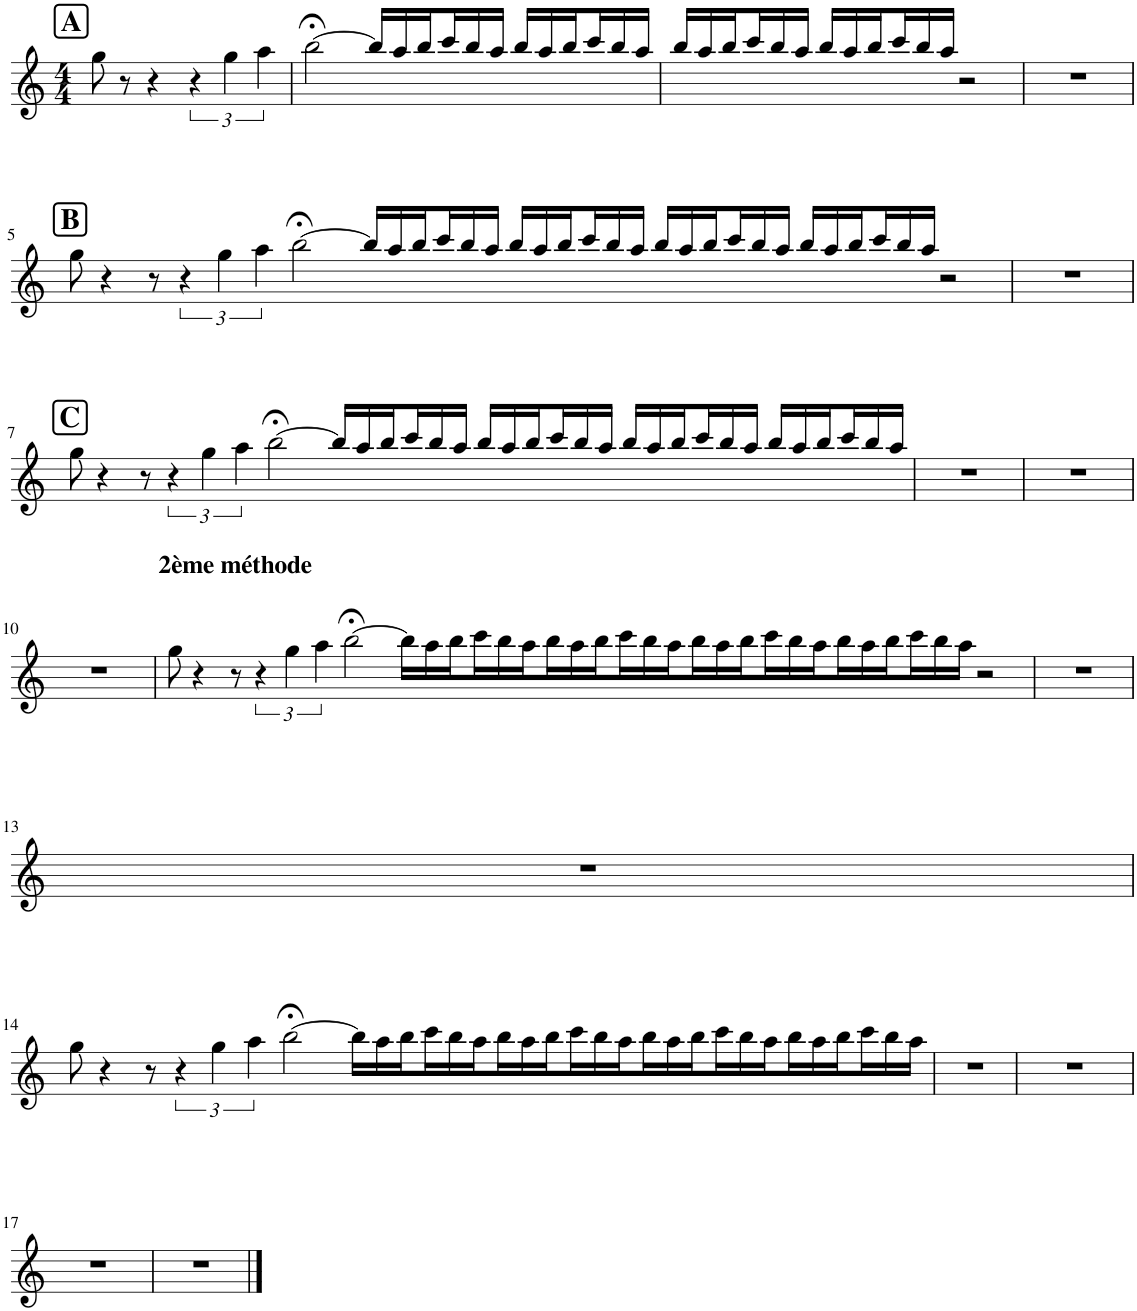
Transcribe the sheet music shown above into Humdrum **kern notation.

**kern
*part1
*staff1
*I"Bb Clarinet
*I'Bb Cl.
*clefG2
*ITrd1c2
*k[]
*M4/4
!!LO:REH:place=s1:a:B:cj:fs=14:t=A
=1
8gg\
8r
4r
6r
6gg\
6aa\
=2
[2bb;<\
24bb/LL]
24aa/
24bb/
*Xbrackettup
24ccc/
24bb/
24aa/JJ
24bb/LL
24aa/
24bb/
24ccc/
24bb/
24aa/JJ
=3
24bb/LL
24aa/
24bb/
24ccc/
24bb/
24aa/JJ
24bb/LL
24aa/
24bb/
24ccc/
24bb/
24aa/JJ
2r
=4
1r
!!LO:LB:g=z
!!LO:REH:place=s1:a:B:cj:fs=14:t=B
=5
8gg\
4r
8r
*brackettup
6r
6gg\
6aa\
[2bb;<\
24bb/LL]
24aa/
24bb/J
*Xbrackettup
24ccc/L
24bb/
24aa/JJ
24bb/LL
24aa/
24bb/J
24ccc/L
24bb/
24aa/JJ
24bb/LL
24aa/
24bb/J
24ccc/L
24bb/
24aa/JJ
24bb/LL
24aa/
24bb/J
24ccc/L
24bb/
24aa/JJ
2r
=6
1r
!!LO:LB:g=z
!!LO:REH:place=s1:a:B:cj:fs=14:t=C
=7
8gg\
4r
8r
*brackettup
6r
6gg\
6aa\
[2bb;<\
24bb/LL]
24aa/
24bb/J
*Xbrackettup
24ccc/L
24bb/
24aa/JJ
24bb/LL
24aa/
24bb/J
24ccc/L
24bb/
24aa/JJ
24bb/LL
24aa/
24bb/J
24ccc/L
24bb/
24aa/JJ
24bb/LL
24aa/
24bb/J
24ccc/L
24bb/
24aa/JJ
=8
1r
=9
1r
!!LO:LB:g=z
=10
1r
=11
!LO:TX:a:B:t=2ème méthode
8gg\
4r
8r
*brackettup
6r
6gg\
6aa\
[2bb;<\
24bb\LL]
24aa\
24bb\J
*Xbrackettup
24ccc\L
24bb\
24aa\J
24bb\L
24aa\
24bb\J
24ccc\L
24bb\
24aa\J
24bb\L
24aa\
24bb\J
24ccc\L
24bb\
24aa\J
24bb\L
24aa\
24bb\J
24ccc\L
24bb\
24aa\JJ
2r
=12
1r
!!LO:LB:g=z
=13
1r
!!LO:LB:g=z
=14
8gg\
4r
8r
*brackettup
6r
6gg\
6aa\
[2bb;<\
24bb\LL]
24aa\
24bb\J
*Xbrackettup
24ccc\L
24bb\
24aa\J
24bb\L
24aa\
24bb\J
24ccc\L
24bb\
24aa\J
24bb\L
24aa\
24bb\J
24ccc\L
24bb\
24aa\J
24bb\L
24aa\
24bb\J
24ccc\L
24bb\
24aa\JJ
=15
1r
=16
1r
!!LO:LB:g=z
=17
1r
=18
1r
==
*-
